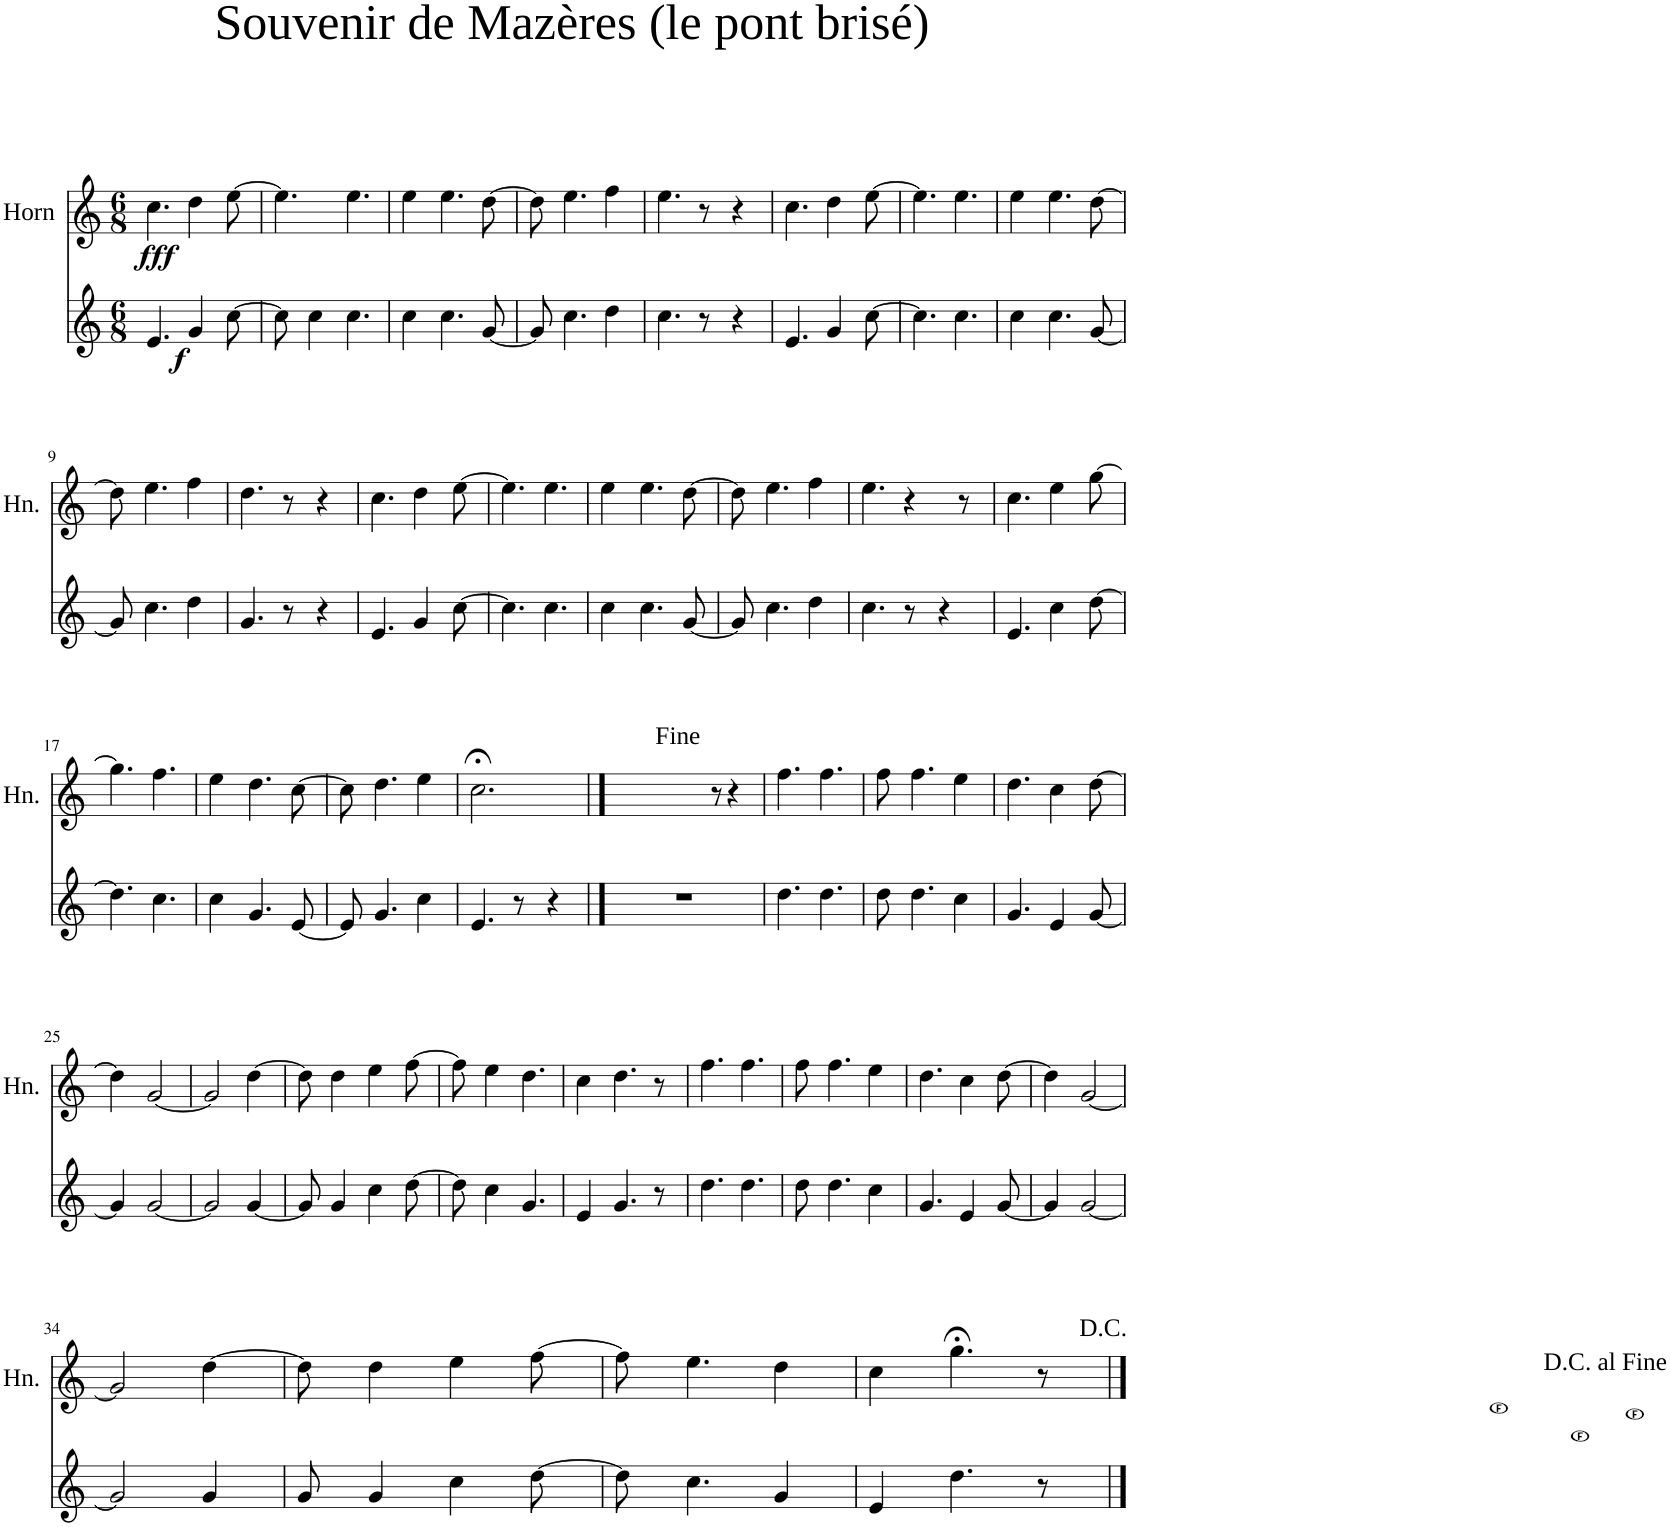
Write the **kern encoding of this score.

**kern	**dynam	**kern	**dynam
*part2	*part2	*part1	*part1
*staff2	*staff2	*staff1	*staff1
*I"Cor en Fa	*	*I"Horn	*
*	*	*I'Hn.	*
*clefG2	*	*clefG2	*
*ITrd4c7	*	*ITrd4c7	*
*k[]	*	*k[]	*
*M6/8	*	*M6/8	*
=1	=1	=1	=1
!	!	!	!LO:DY:b
4.e/	.	4.cc\	fff
!	!LO:DY:b	!	!
4g/	f	4dd\	.
[8cc\	.	[8ee\	.
=2	=2	=2	=2
8cc\]	.	4.ee\]	.
4cc\	.	.	.
4.cc\	.	4.ee\	.
=3	=3	=3	=3
4cc\	.	4ee\	.
4.cc\	.	4.ee\	.
[8g/	.	[8dd\	.
=4	=4	=4	=4
8g/]	.	8dd\]	.
4.cc\	.	4.ee\	.
4dd\	.	4ff\	.
=5	=5	=5	=5
4.cc\	.	4.ee\	.
8r	.	8r	.
4r	.	4r	.
=6	=6	=6	=6
4.e/	.	4.cc\	.
4g/	.	4dd\	.
[8cc\	.	[8ee\	.
=7	=7	=7	=7
4.cc\]	.	4.ee\]	.
4.cc\	.	4.ee\	.
=8	=8	=8	=8
4cc\	.	4ee\	.
4.cc\	.	4.ee\	.
[8g/	.	[8dd\	.
!!LO:LB:g=z
=9	=9	=9	=9
8g/]	.	8dd\]	.
4.cc\	.	4.ee\	.
4dd\	.	4ff\	.
=10	=10	=10	=10
4.g/	.	4.dd\	.
8r	.	8r	.
4r	.	4r	.
=11	=11	=11	=11
4.e/	.	4.cc\	.
4g/	.	4dd\	.
[8cc\	.	[8ee\	.
=12	=12	=12	=12
4.cc\]	.	4.ee\]	.
4.cc\	.	4.ee\	.
=13	=13	=13	=13
4cc\	.	4ee\	.
4.cc\	.	4.ee\	.
[8g/	.	[8dd\	.
=14	=14	=14	=14
8g/]	.	8dd\]	.
4.cc\	.	4.ee\	.
4dd\	.	4ff\	.
=15	=15	=15	=15
4.cc\	.	4.ee\	.
8r	.	4r	.
4r	.	.	.
.	.	8r	.
=16	=16	=16	=16
4.e/	.	4.cc\	.
4cc\	.	4ee\	.
[8dd\	.	[8gg\	.
!!LO:LB:g=z
=17	=17	=17	=17
4.dd\]	.	4.gg\]	.
4.cc\	.	4.ff\	.
=18	=18	=18	=18
4cc\	.	4ee\	.
4.g/	.	4.dd\	.
[8e/	.	[8cc\	.
=19	=19	=19	=19
8e/]	.	8cc\]	.
4.g/	.	4.dd\	.
4cc\	.	4ee\	.
=20	=20	=20	=20
4.e/	.	2.cc;<\	.
8r	.	.	.
4r	.	.	.
==21	==21	==21	==21
2.r	.	4.ryy	.
.	.	8r	.
.	.	4r	.
!	!	!LO:TX:a:t=<font face="Times New Roman"/>Fine	!
=22	=22	=22	=22
4.dd\	.	4.ff\	.
4.dd\	.	4.ff\	.
=23	=23	=23	=23
8dd\	.	8ff\	.
4.dd\	.	4.ff\	.
4cc\	.	4ee\	.
=24	=24	=24	=24
4.g/	.	4.dd\	.
4e/	.	4cc\	.
[8g/	.	[8dd\	.
!!LO:LB:g=z
=25	=25	=25	=25
4g/]	.	4dd\]	.
[2g/	.	[2g/	.
=26	=26	=26	=26
2g/]	.	2g/]	.
[4g/	.	[4dd\	.
=27	=27	=27	=27
8g/]	.	8dd\]	.
4g/	.	4dd\	.
4cc\	.	4ee\	.
[8dd\	.	[8ff\	.
=28	=28	=28	=28
8dd\]	.	8ff\]	.
4cc\	.	4ee\	.
4.g/	.	4.dd\	.
=29	=29	=29	=29
4e/	.	4cc\	.
4.g/	.	4.dd\	.
8r	.	8r	.
=30	=30	=30	=30
4.dd\	.	4.ff\	.
4.dd\	.	4.ff\	.
=31	=31	=31	=31
8dd\	.	8ff\	.
4.dd\	.	4.ff\	.
4cc\	.	4ee\	.
=32	=32	=32	=32
4.g/	.	4.dd\	.
4e/	.	4cc\	.
[8g/	.	[8dd\	.
=33	=33	=33	=33
4g/]	.	4dd\]	.
[2g/	.	[2g/	.
!!LO:LB:g=z
=34	=34	=34	=34
2g/]	.	2g/]	.
4g/	.	[4dd\	.
=35	=35	=35	=35
8g/	.	8dd\]	.
4g/	.	4dd\	.
4cc\	.	4ee\	.
[8dd\	.	[8ff\	.
=36	=36	=36	=36
8dd\]	.	8ff\]	.
4.cc\	.	4.ee\	.
4g/	.	4dd\	.
=37	=37	=37	=37
4e/	.	4cc\	.
4.dd\	.	4.gg;<\	.
8r	.	8r	.
!	!	!LO:TX:a:t=<font face="Times New Roman"/>D.C. al Fine	!
!	!	!LO:TX:a:t=<font face="Times New Roman"/>D.C.	!
==	==	==	==
*-	*-	*-	*-
